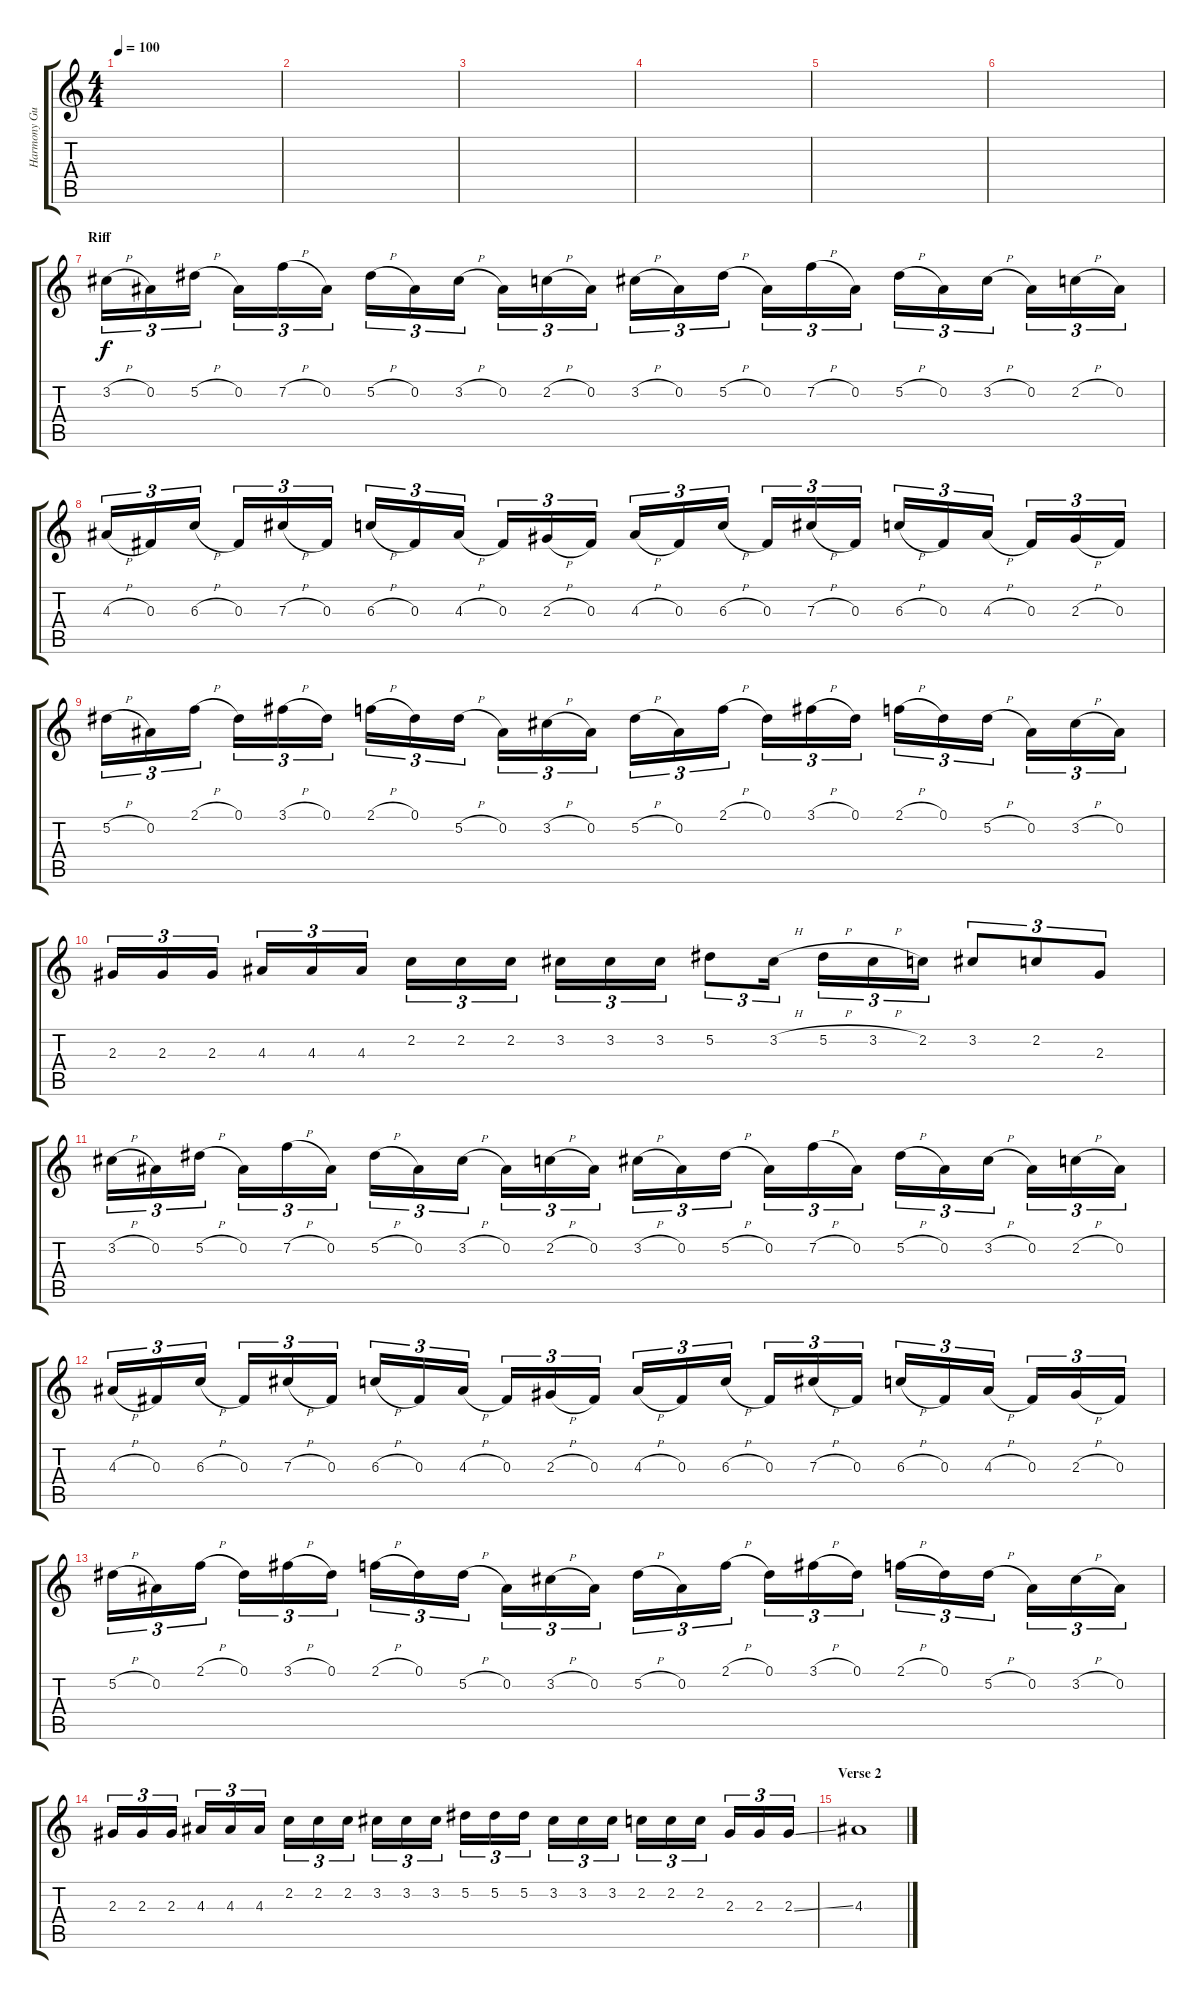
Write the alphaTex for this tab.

\track ("Harmony Guitar" "Harmony Gu") {instrument distortionguitar}
\staff {score tabs}
\tuning (Eb4 Bb3 Gb3 Db3 Ab2 Eb2) {hide}
\ts (4 4)
\tempo 100
\clef g2
\ks c
|
|
|
|
|
|
\section ("" "Riff")
3.2{h}.16{tu (3 2)} 0.2.16{tu (3 2)} 5.2{h}.16{tu (3 2)} 0.2.16{tu (3 2)} 7.2{h}.16{tu (3 2)} 0.2.16{tu (3 2)} 5.2{h}.16{tu (3 2)} 0.2.16{tu (3 2)} 3.2{h}.16{tu (3 2)} 0.2.16{tu (3 2)} 2.2{h}.16{tu (3 2)} 0.2.16{tu (3 2)} 3.2{h}.16{tu (3 2)} 0.2.16{tu (3 2)} 5.2{h}.16{tu (3 2)} 0.2.16{tu (3 2)} 7.2{h}.16{tu (3 2)} 0.2.16{tu (3 2)} 5.2{h}.16{tu (3 2)} 0.2.16{tu (3 2)} 3.2{h}.16{tu (3 2)} 0.2.16{tu (3 2)} 2.2{h}.16{tu (3 2)} 0.2.16{tu (3 2)} |
4.3{h}.16{tu (3 2)} 0.3.16{tu (3 2)} 6.3{h}.16{tu (3 2)} 0.3.16{tu (3 2)} 7.3{h}.16{tu (3 2)} 0.3.16{tu (3 2)} 6.3{h}.16{tu (3 2)} 0.3.16{tu (3 2)} 4.3{h}.16{tu (3 2)} 0.3.16{tu (3 2)} 2.3{h}.16{tu (3 2)} 0.3.16{tu (3 2)} 4.3{h}.16{tu (3 2)} 0.3.16{tu (3 2)} 6.3{h}.16{tu (3 2)} 0.3.16{tu (3 2)} 7.3{h}.16{tu (3 2)} 0.3.16{tu (3 2)} 6.3{h}.16{tu (3 2)} 0.3.16{tu (3 2)} 4.3{h}.16{tu (3 2)} 0.3.16{tu (3 2)} 2.3{h}.16{tu (3 2)} 0.3.16{tu (3 2)} |
5.2{h}.16{tu (3 2)} 0.2.16{tu (3 2)} 2.1{h}.16{tu (3 2)} 0.1.16{tu (3 2)} 3.1{h}.16{tu (3 2)} 0.1.16{tu (3 2)} 2.1{h}.16{tu (3 2)} 0.1.16{tu (3 2)} 5.2{h}.16{tu (3 2)} 0.2.16{tu (3 2)} 3.2{h}.16{tu (3 2)} 0.2.16{tu (3 2)} 5.2{h}.16{tu (3 2)} 0.2.16{tu (3 2)} 2.1{h}.16{tu (3 2)} 0.1.16{tu (3 2)} 3.1{h}.16{tu (3 2)} 0.1.16{tu (3 2)} 2.1{h}.16{tu (3 2)} 0.1.16{tu (3 2)} 5.2{h}.16{tu (3 2)} 0.2.16{tu (3 2)} 3.2{h}.16{tu (3 2)} 0.2.16{tu (3 2)} |
2.3.16{tu (3 2)} 2.3.16{tu (3 2)} 2.3.16{tu (3 2)} 4.3.16{tu (3 2)} 4.3.16{tu (3 2)} 4.3.16{tu (3 2)} 2.2.16{tu (3 2)} 2.2.16{tu (3 2)} 2.2.16{tu (3 2)} 3.2.16{tu (3 2)} 3.2.16{tu (3 2)} 3.2.16{tu (3 2)} 5.2.8{tu (3 2)} 3.2{h}.16{tu (3 2)} 5.2{h}.16{tu (3 2)} 3.2{h}.16{tu (3 2)} 2.2.16{tu (3 2)} 3.2.8{tu (3 2)} 2.2.8{tu (3 2)} 2.3.8{tu (3 2)} |
3.2{h}.16{tu (3 2)} 0.2.16{tu (3 2)} 5.2{h}.16{tu (3 2)} 0.2.16{tu (3 2)} 7.2{h}.16{tu (3 2)} 0.2.16{tu (3 2)} 5.2{h}.16{tu (3 2)} 0.2.16{tu (3 2)} 3.2{h}.16{tu (3 2)} 0.2.16{tu (3 2)} 2.2{h}.16{tu (3 2)} 0.2.16{tu (3 2)} 3.2{h}.16{tu (3 2)} 0.2.16{tu (3 2)} 5.2{h}.16{tu (3 2)} 0.2.16{tu (3 2)} 7.2{h}.16{tu (3 2)} 0.2.16{tu (3 2)} 5.2{h}.16{tu (3 2)} 0.2.16{tu (3 2)} 3.2{h}.16{tu (3 2)} 0.2.16{tu (3 2)} 2.2{h}.16{tu (3 2)} 0.2.16{tu (3 2)} |
4.3{h}.16{tu (3 2)} 0.3.16{tu (3 2)} 6.3{h}.16{tu (3 2)} 0.3.16{tu (3 2)} 7.3{h}.16{tu (3 2)} 0.3.16{tu (3 2)} 6.3{h}.16{tu (3 2)} 0.3.16{tu (3 2)} 4.3{h}.16{tu (3 2)} 0.3.16{tu (3 2)} 2.3{h}.16{tu (3 2)} 0.3.16{tu (3 2)} 4.3{h}.16{tu (3 2)} 0.3.16{tu (3 2)} 6.3{h}.16{tu (3 2)} 0.3.16{tu (3 2)} 7.3{h}.16{tu (3 2)} 0.3.16{tu (3 2)} 6.3{h}.16{tu (3 2)} 0.3.16{tu (3 2)} 4.3{h}.16{tu (3 2)} 0.3.16{tu (3 2)} 2.3{h}.16{tu (3 2)} 0.3.16{tu (3 2)} |
5.2{h}.16{tu (3 2)} 0.2.16{tu (3 2)} 2.1{h}.16{tu (3 2)} 0.1.16{tu (3 2)} 3.1{h}.16{tu (3 2)} 0.1.16{tu (3 2)} 2.1{h}.16{tu (3 2)} 0.1.16{tu (3 2)} 5.2{h}.16{tu (3 2)} 0.2.16{tu (3 2)} 3.2{h}.16{tu (3 2)} 0.2.16{tu (3 2)} 5.2{h}.16{tu (3 2)} 0.2.16{tu (3 2)} 2.1{h}.16{tu (3 2)} 0.1.16{tu (3 2)} 3.1{h}.16{tu (3 2)} 0.1.16{tu (3 2)} 2.1{h}.16{tu (3 2)} 0.1.16{tu (3 2)} 5.2{h}.16{tu (3 2)} 0.2.16{tu (3 2)} 3.2{h}.16{tu (3 2)} 0.2.16{tu (3 2)} |
2.3.16{tu (3 2)} 2.3.16{tu (3 2)} 2.3.16{tu (3 2)} 4.3.16{tu (3 2)} 4.3.16{tu (3 2)} 4.3.16{tu (3 2)} 2.2.16{tu (3 2)} 2.2.16{tu (3 2)} 2.2.16{tu (3 2)} 3.2.16{tu (3 2)} 3.2.16{tu (3 2)} 3.2.16{tu (3 2)} 5.2.16{tu (3 2)} 5.2.16{tu (3 2)} 5.2.16{tu (3 2)} 3.2.16{tu (3 2)} 3.2.16{tu (3 2)} 3.2.16{tu (3 2)} 2.2.16{tu (3 2)} 2.2.16{tu (3 2)} 2.2.16{tu (3 2)} 2.3.16{tu (3 2)} 2.3.16{tu (3 2)} 2.3{ss}.16{tu (3 2)} |
\section ("" "Verse 2")
4.3.1{volume 10}
